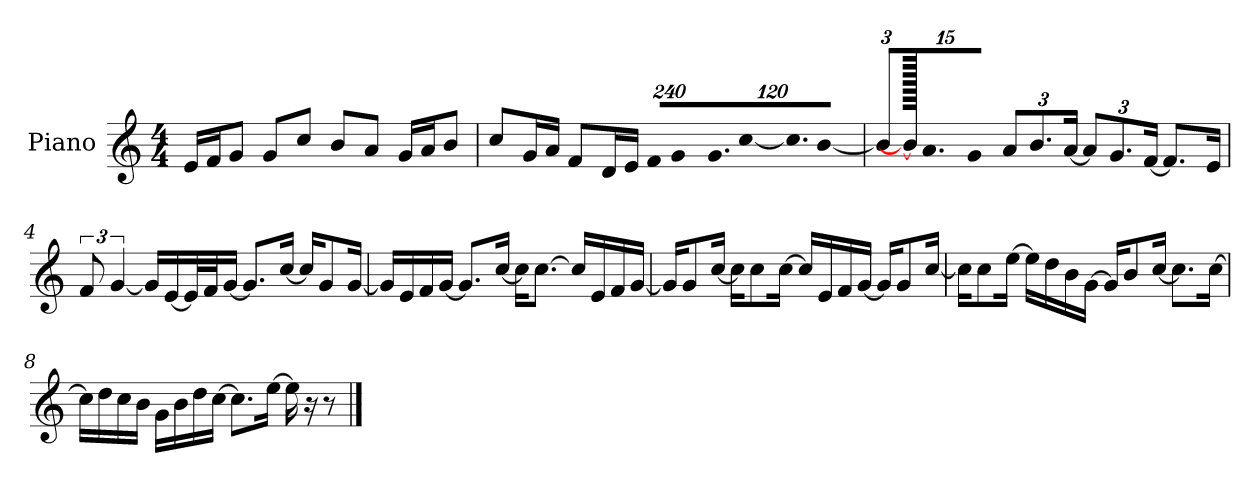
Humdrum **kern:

**kern
*part1
*staff1
*I"Piano
*I'P-no
*clefG2
*k[]
*M4/4
*MM90
=1
16e/LL
16f/J
8g/J
8g/L
8cc/J
8b/L
8a/J
16g/LL
16a/J
8b/J
=2
8cc/L
16g/L
16a/JJ
8f/L
16d/L
16e/JJ
*Xbrackettup
!LO:N:vis=16
1920%137f/KL
!LO:N:vis=8
960%137g/
!LO:N:vis=16.
960%103g/L
!LO:N:vis=32
[640%23cc/K
!LO:N:vis=16.
960%103cc/]
[480%17b/JJ
=3
12b/L]
1920b/_
12.a/
24g/Jk
12a/L
12.b/
[24a/Jk
12a/L]
12.g/
[24f/Jk
8.f/L]
16e/Jk
!!LO:LB:g=z
=4
*brackettup
12f/
[6g/
16g/LL]
[16e/
32e/L]
32f/J
[16g/JJ
8.g/L]
[16cc/Jk
16cc/KL]
8g/
[16g/Jk
=5
16g/LL]
16e/
16f/
[16g/JJ
8.g/L]
[16cc/Jk
16cc\KL]
[8.cc\J
16cc/LL]
16e/
16f/
[16g/JJ
=6
16g/KL]
8g/
[16cc/Jk
16cc\KL]
8cc\
[16cc\Jk
16cc/LL]
16e/
16f/
[16g/JJ
16g/KL]
8g/
[16cc/Jk
!!LO:LB:g=z
=7
16cc\KL]
8cc\
[16ee\Jk
16ee\LL]
16dd\
16b\
[16g\JJ
16g/KL]
8b/
[16cc/Jk
8.cc\L]
[16cc\Jk
=8
16cc\LL]
16dd\
16cc\
16b\JJ
16g\LL
16b\
16dd\
[16cc\JJ
8.cc\L]
[16ee\Jk
16ee\]
16r
8r
==
*-
